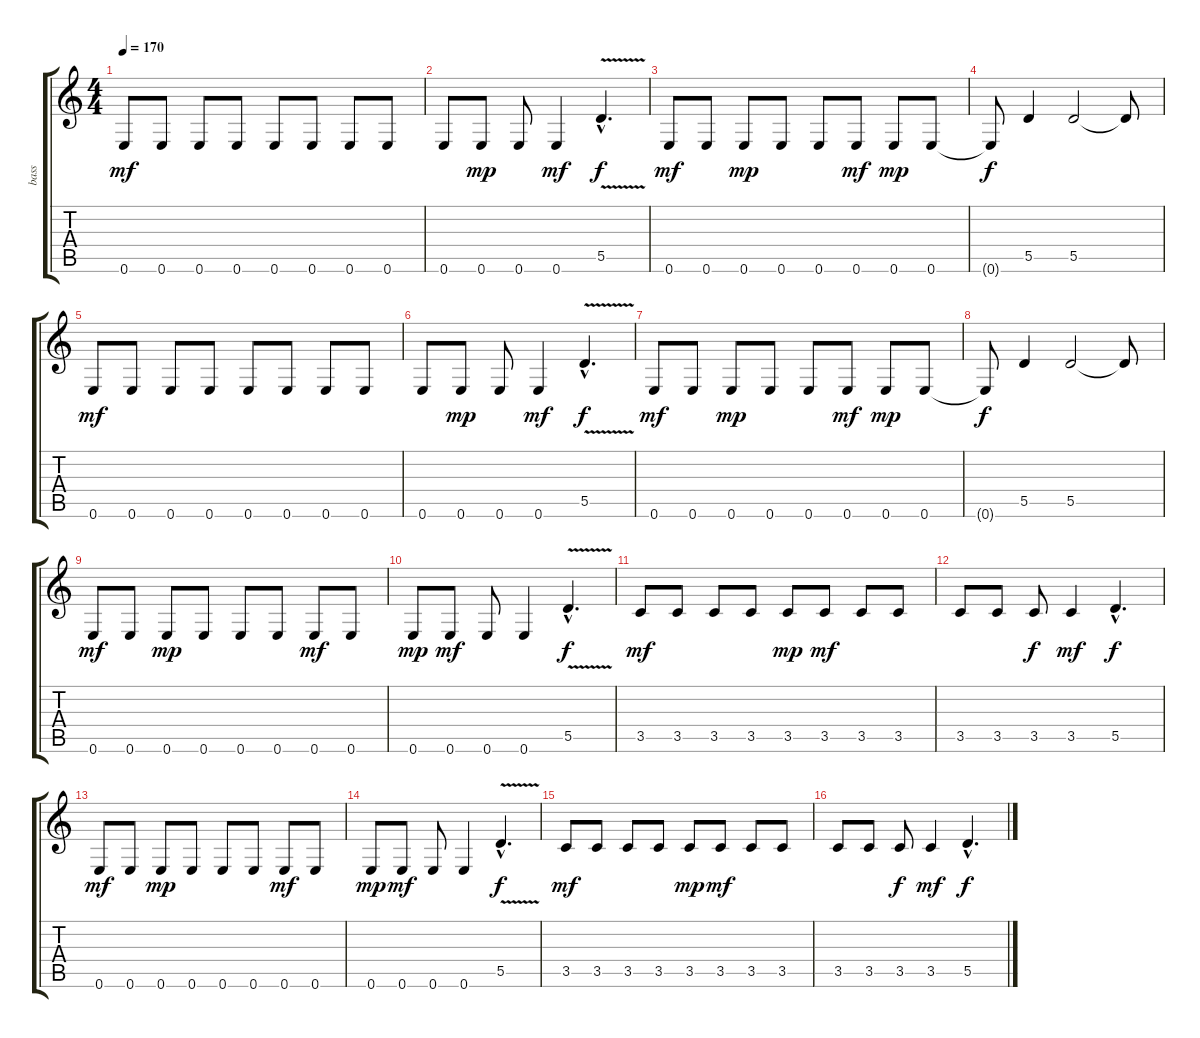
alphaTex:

\track ("bass" "bass") {instrument electricbasspick}
\staff {score tabs}
\tuning (E4 B3 G3 D3 A2 E2) {hide}
\ts (4 4)
\tempo 170
\clef g2
\ks c
0.6.8{dy mf} 0.6.8 0.6.8 0.6.8 0.6.8 0.6.8 0.6.8 0.6.8 |
0.6.8 0.6.8{dy mp} 0.6.8 0.6.4{dy mf} 5.5{v hac}.4{d dy f} |
0.6.8{dy mf} 0.6.8 0.6.8{dy mp} 0.6.8 0.6.8 0.6.8{dy mf} 0.6.8{dy mp} 0.6.8 |
0.6{t}.8{dy f} 5.5.4 5.5.2 5.5{t}.8 |
0.6.8{dy mf} 0.6.8 0.6.8 0.6.8 0.6.8 0.6.8 0.6.8 0.6.8 |
0.6.8 0.6.8{dy mp} 0.6.8 0.6.4{dy mf} 5.5{v hac}.4{d dy f} |
0.6.8{dy mf} 0.6.8 0.6.8{dy mp} 0.6.8 0.6.8 0.6.8{dy mf} 0.6.8{dy mp} 0.6.8 |
0.6{t}.8{dy f} 5.5.4 5.5.2 5.5{t}.8 |
0.6.8{dy mf} 0.6.8 0.6.8{dy mp} 0.6.8 0.6.8 0.6.8 0.6.8{dy mf} 0.6.8 |
0.6.8{dy mp} 0.6.8{dy mf} 0.6.8 0.6.4 5.5{v hac}.4{d dy f} |
3.5.8{dy mf} 3.5.8 3.5.8 3.5.8 3.5.8{dy mp} 3.5.8{dy mf} 3.5.8 3.5.8 |
3.5.8 3.5.8 3.5.8{dy f} 3.5.4{dy mf} 5.5{hac}.4{d dy f} |
0.6.8{dy mf} 0.6.8 0.6.8{dy mp} 0.6.8 0.6.8 0.6.8 0.6.8{dy mf} 0.6.8 |
0.6.8{dy mp} 0.6.8{dy mf} 0.6.8 0.6.4 5.5{v hac}.4{d dy f} |
3.5.8{dy mf} 3.5.8 3.5.8 3.5.8 3.5.8{dy mp} 3.5.8{dy mf} 3.5.8 3.5.8 |
3.5.8 3.5.8 3.5.8{dy f} 3.5.4{dy mf} 5.5{hac}.4{d dy f}
